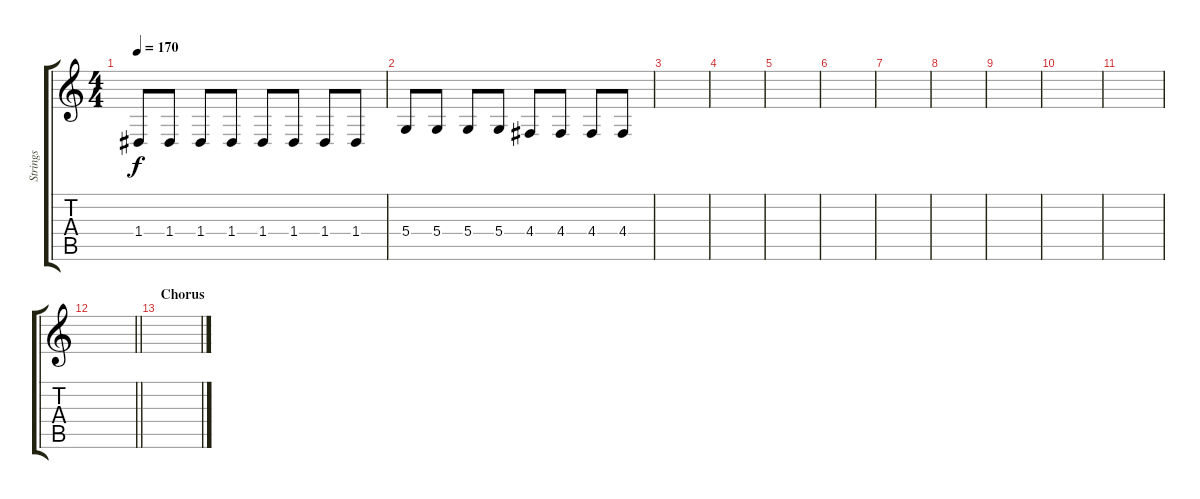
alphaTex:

\track ("Strings" "Strings") {instrument synthstrings2}
\staff {score tabs}
\tuning (E4 B3 G3 D3 A2 D2) {hide}
\ts (4 4)
\tempo 170
\clef g2
\ks c
1.4.8{dy f} 1.4.8 1.4.8 1.4.8 1.4.8 1.4.8 1.4.8 1.4.8 |
5.4.8 5.4.8 5.4.8 5.4.8 4.4.8 4.4.8 4.4.8 4.4.8 |
|
|
|
|
|
|
|
|
|
\barLineRight lightlight
|
\section ("" "Chorus")
